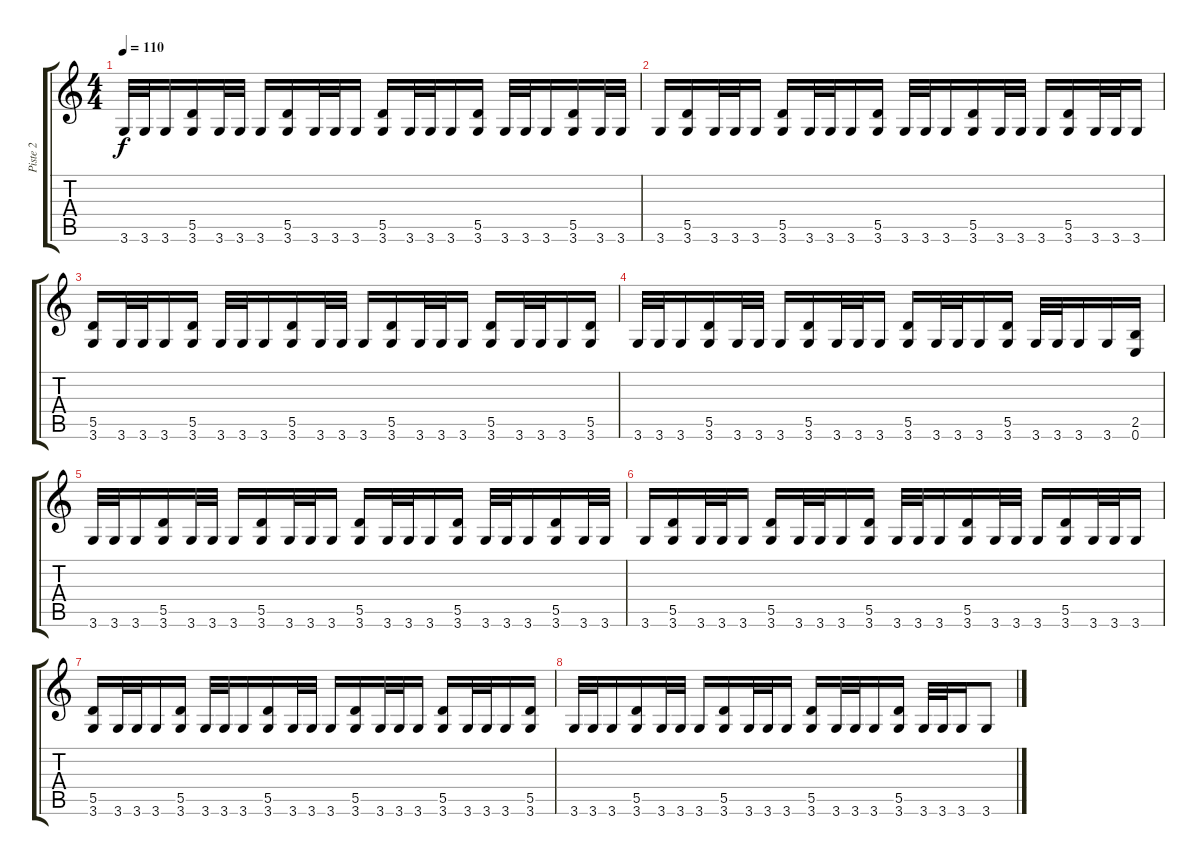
\track ("Piste 2" "Piste 2") {instrument distortionguitar}
\staff {score tabs}
\tuning (E4 B3 G3 D3 A2 E2) {hide}
\ts (4 4)
\section ("" "")
\tempo 110
\clef g2
\ks c
3.6.32{dy f} 3.6.32 3.6.16 (5.5 3.6).16 3.6.32 3.6.32 3.6.16 (5.5 3.6).16 3.6.32 3.6.32 3.6.16 (5.5 3.6).16 3.6.32 3.6.32 3.6.16 (5.5 3.6).16 3.6.32 3.6.32 3.6.16 (5.5 3.6).16 3.6.32 3.6.32 |
3.6.16 (5.5 3.6).16 3.6.32 3.6.32 3.6.16 (5.5 3.6).16 3.6.32 3.6.32 3.6.16 (5.5 3.6).16 3.6.32 3.6.32 3.6.16 (5.5 3.6).16 3.6.32 3.6.32 3.6.16 (5.5 3.6).16 3.6.32 3.6.32 3.6.16 |
(5.5 3.6).16 3.6.32 3.6.32 3.6.16 (5.5 3.6).16 3.6.32 3.6.32 3.6.16 (5.5 3.6).16 3.6.32 3.6.32 3.6.16 (5.5 3.6).16 3.6.32 3.6.32 3.6.16 (5.5 3.6).16 3.6.32 3.6.32 3.6.16 (5.5 3.6).16 |
3.6.32 3.6.32 3.6.16 (5.5 3.6).16 3.6.32 3.6.32 3.6.16 (5.5 3.6).16 3.6.32 3.6.32 3.6.16 (5.5 3.6).16 3.6.32 3.6.32 3.6.16 (5.5 3.6).16 3.6.32 3.6.32 3.6.16 3.6.16 (2.5 0.6).16 |
3.6.32 3.6.32 3.6.16 (5.5 3.6).16 3.6.32 3.6.32 3.6.16 (5.5 3.6).16 3.6.32 3.6.32 3.6.16 (5.5 3.6).16 3.6.32 3.6.32 3.6.16 (5.5 3.6).16 3.6.32 3.6.32 3.6.16 (5.5 3.6).16 3.6.32 3.6.32 |
3.6.16 (5.5 3.6).16 3.6.32 3.6.32 3.6.16 (5.5 3.6).16 3.6.32 3.6.32 3.6.16 (5.5 3.6).16 3.6.32 3.6.32 3.6.16 (5.5 3.6).16 3.6.32 3.6.32 3.6.16 (5.5 3.6).16 3.6.32 3.6.32 3.6.16 |
(5.5 3.6).16 3.6.32 3.6.32 3.6.16 (5.5 3.6).16 3.6.32 3.6.32 3.6.16 (5.5 3.6).16 3.6.32 3.6.32 3.6.16 (5.5 3.6).16 3.6.32 3.6.32 3.6.16 (5.5 3.6).16 3.6.32 3.6.32 3.6.16 (5.5 3.6).16 |
3.6.32 3.6.32 3.6.16 (5.5 3.6).16 3.6.32 3.6.32 3.6.16 (5.5 3.6).16 3.6.32 3.6.32 3.6.16 (5.5 3.6).16 3.6.32 3.6.32 3.6.16 (5.5 3.6).16 3.6.32 3.6.32 3.6.16 3.6.8
